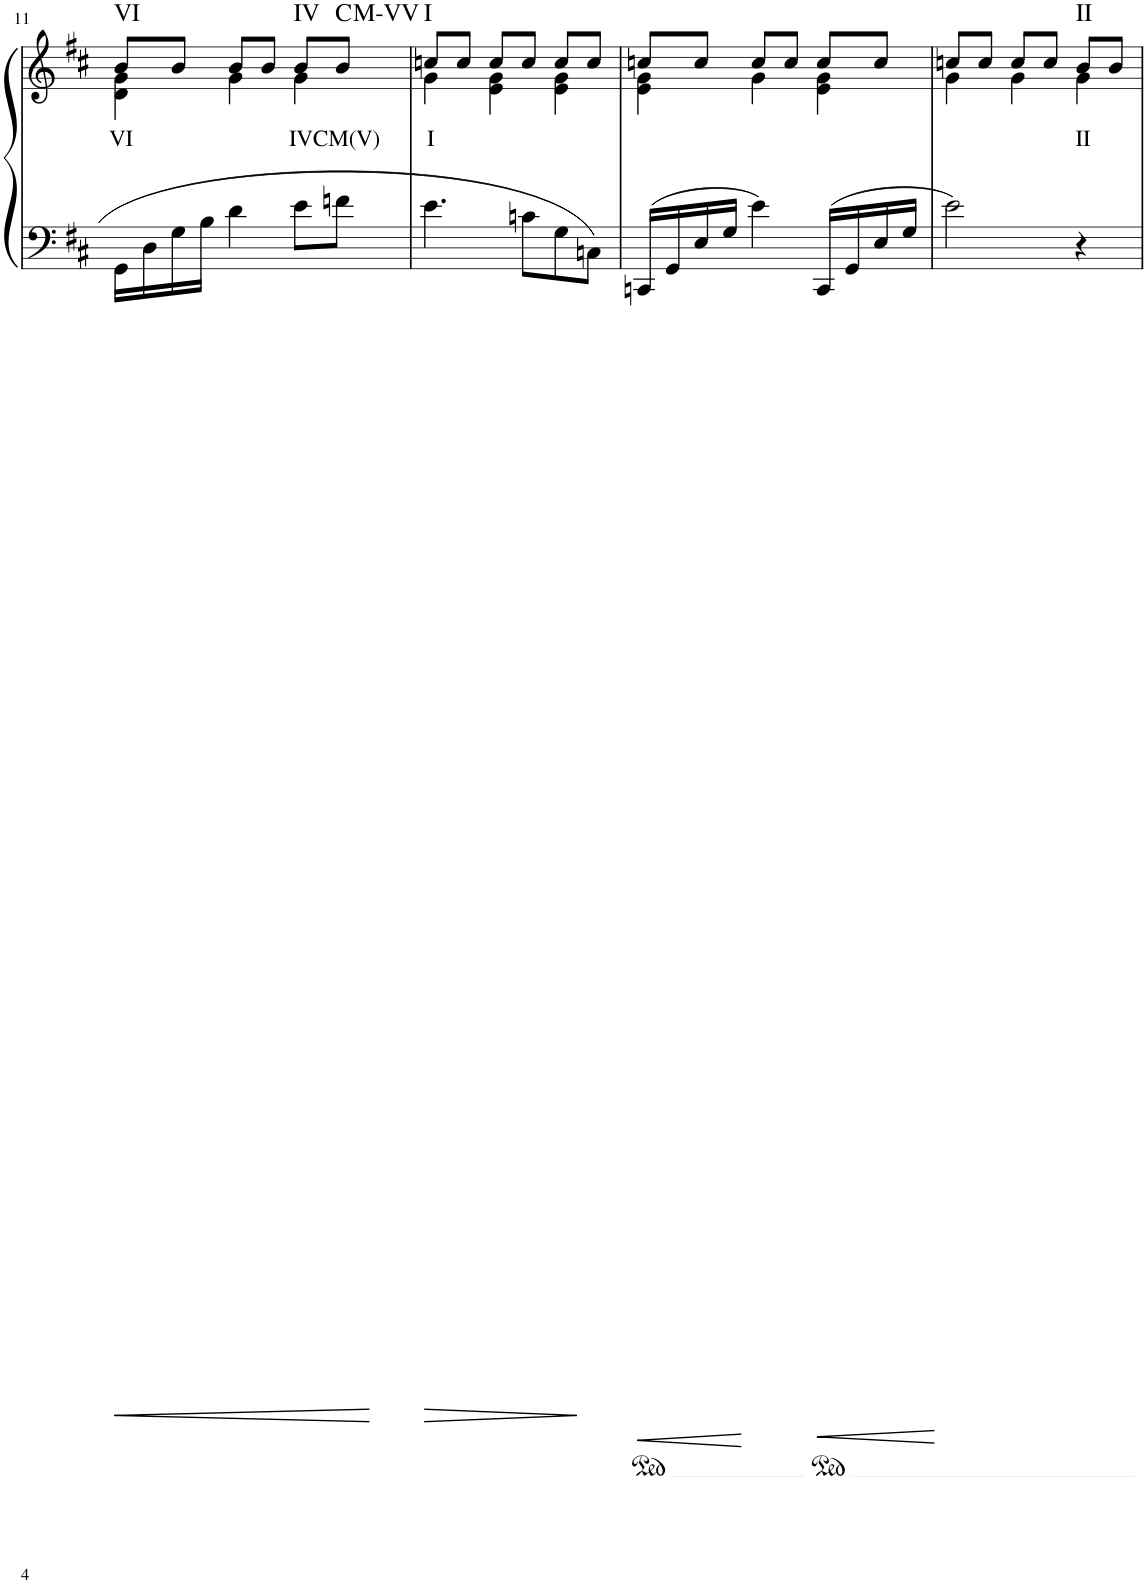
**kern	**kern	**text	**harte
*part1	*part1	*part1	*part1
*staff2	*staff1	*staff1	*
*I"Piano	*	*	*
*I'Pno	*	*	*
!!LO:PB:g=z
*clefF4	*clefG2	*	*
*k[f#c#]	*k[f#c#]	*	*
*M3/4	*M3/4	*	*
=11	=11	=11	=11
*	*^	*	*
!	!	!	!LO:LY:b	!LO:H:kt=VI
16GG\LL	8b/L	4d\ 4g\	VI	N
16D\	.	.	.	.
16G\	8b'/J	.	.	.
16B\JJ	.	.	.	.
4d\	8b/L	4g\	.	.
.	8b'/J	.	.	.
!	!	!	!LO:LY:b	!LO:H:kt=IV
8e\L	8b/L	4g\	IV	N
!	!	!	!LO:LY:b	!LO:H:kt=M
8fn\J	8b'/J	.	CM(V)	C:maj
=12	=12	=12	=12	=12
!	!	!	!LO:LY:b	!LO:H:kt=I
4.e\	8ccn/L	4g\	I	N
.	8cc'/J	.	.	.
.	8cc/L	4e\ 4g\	.	.
8cn\L	8cc'/J	.	.	.
8G\	8cc/L	4e\ 4g\	.	.
8Cn\J	8cc'/J	.	.	.
=13	=13	=13	=13	=13
16CCn/LL	8ccn/L	4e\ 4g\	.	.
16GG/	.	.	.	.
16E/	8cc'/J	.	.	.
16G/JJ	.	.	.	.
4e\	8cc/L	4g\	.	.
.	8cc'/J	.	.	.
16CC/LL	8cc/L	4e\ 4g\	.	.
16GG/	.	.	.	.
16E/	8cc'/J	.	.	.
16G/JJ	.	.	.	.
=14	=14	=14	=14	=14
2e\	8ccn/L	4g\	.	.
.	8cc'/J	.	.	.
.	8cc/L	4g\	.	.
.	8cc'/J	.	.	.
!	!	!	!LO:LY:b	!LO:H:kt=II
4r	8b/L	4g\	II	N
.	8b'/J	.	.	.
*	*v	*v	*	*
=	=	=	=
*-	*-	*-	*-
